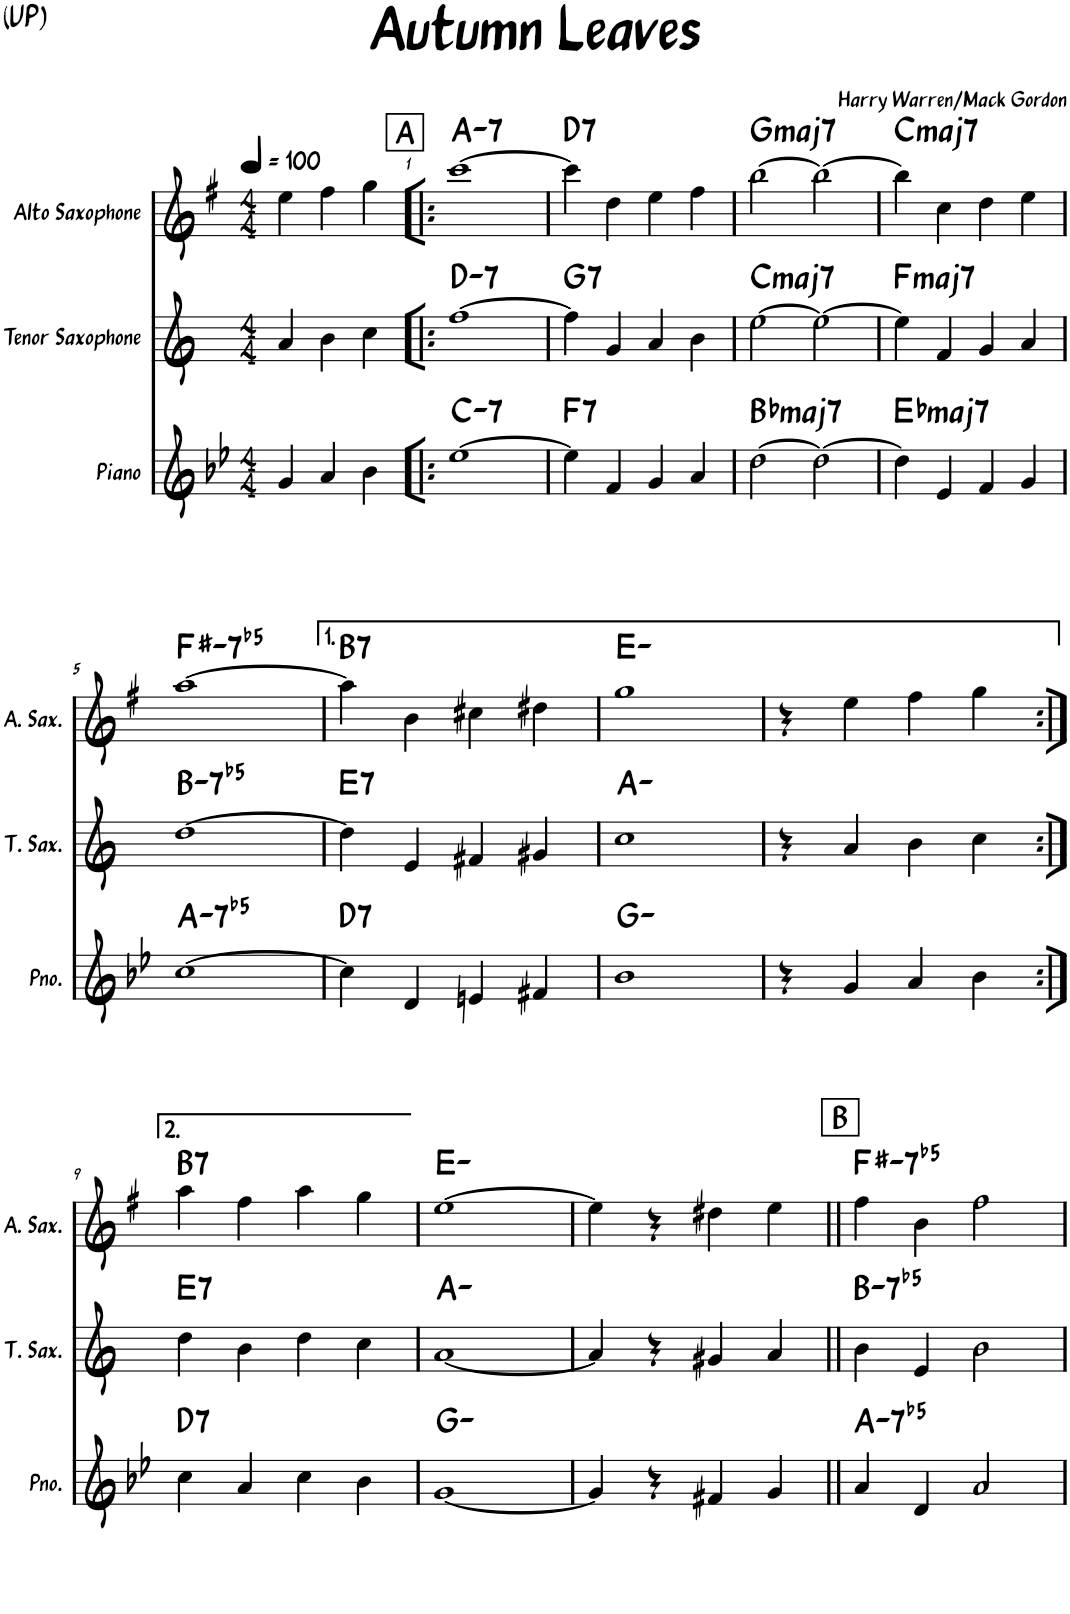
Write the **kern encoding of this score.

**kern	**harte	**kern	**harte	**kern	**harte
*part3	*part3	*part2	*part2	*part1	*part1
*staff3	*	*staff2	*	*staff1	*
*I"Piano	*	*I"Tenor Saxophone	*	*I"Alto Saxophone	*
*I'Pno.	*	*I'T. Sax.	*	*I'A. Sax.	*
*clefG2	*	*clefG2	*	*clefG2	*
*	*	*Trd8c14	*	*Trd5c9	*
*k[b-e-]	*	*k[]	*	*k[f#]	*
*M4/4	*	*M4/4	*	*M4/4	*
*MM100	*	*MM100	*	*MM100	*
=	=	=	=	=	=
4g/	.	4a/	.	4ee\	.
4a/	.	4b\	.	4ff#\	.
4b-\	.	4cc\	.	4gg\	.
!!LO:REH:place=s1:a:B:rj:fs=14:t=A
=1!|:	=1!|:	=1!|:	=1!|:	=1!|:	=1!|:
!	!LO:H:kt=7	!	!LO:H:kt=7	!	!LO:H:kt=7
[1ee-	C:min7	[1ff	D:min7	[1ccc	A:min7
=2	=2	=2	=2	=2	=2
!	!LO:H:kt=7	!	!LO:H:kt=7	!	!LO:H:kt=7
4ee-\]	F:7	4ff\]	G:7	4ccc\]	D:7
4f/	.	4g/	.	4dd\	.
4g/	.	4a/	.	4ee\	.
4a/	.	4b\	.	4ff#\	.
=3	=3	=3	=3	=3	=3
!	!LO:H:kt=maj7	!	!LO:H:kt=maj7	!	!LO:H:kt=maj7
[2dd\	Bb:maj7	[2ee\	C:maj7	[2bb\	G:maj7
2dd\_	.	2ee\_	.	2bb\_	.
=4	=4	=4	=4	=4	=4
!	!LO:H:kt=maj7	!	!LO:H:kt=maj7	!	!LO:H:kt=maj7
4dd\]	Eb:maj7	4ee\]	F:maj7	4bb\]	C:maj7
4e-/	.	4f/	.	4cc\	.
4f/	.	4g/	.	4dd\	.
4g/	.	4a/	.	4ee\	.
!!LO:LB:g=z
=5	=5	=5	=5	=5	=5
!	!LO:H:kt=-7b5	!	!LO:H:kt=-7b5	!	!LO:H:kt=-7b5
[1cc	A:hdim7	[1dd	B:hdim7	[1aa	F#:hdim7
=6	=6	=6	=6	=6	=6
!	!LO:H:kt=7	!	!LO:H:kt=7	!	!LO:H:kt=7
4cc\]	D:7	4dd\]	E:7	4aa\]	B:7
4d/	.	4e/	.	4b\	.
4en/	.	4f#X/	.	4cc#X\	.
4f#X/	.	4g#X/	.	4dd#X\	.
=7	=7	=7	=7	=7	=7
1b-	G:min	1cc	A:min	1gg	E:min
=8	=8	=8	=8	=8	=8
4r	.	4r	.	4r	.
4g/	.	4a/	.	4ee\	.
4a/	.	4b\	.	4ff#\	.
4b-\	.	4cc\	.	4gg\	.
!!LO:LB:g=z
=9:|!	=9:|!	=9:|!	=9:|!	=9:|!	=9:|!
!	!LO:H:kt=7	!	!LO:H:kt=7	!	!LO:H:kt=7
4cc\	D:7	4dd\	E:7	4aa\	B:7
4a/	.	4b\	.	4ff#\	.
4cc\	.	4dd\	.	4aa\	.
4b-\	.	4cc\	.	4gg\	.
=10	=10	=10	=10	=10	=10
[1g	G:min	[1a	A:min	[1ee	E:min
=11	=11	=11	=11	=11	=11
4g/]	.	4a/]	.	4ee\]	.
4r	.	4r	.	4r	.
4f#X/	.	4g#X/	.	4dd#X\	.
4g/	.	4a/	.	4ee\	.
!!LO:REH:place=s1:a:B:rj:fs=14:t=B
=12||	=12||	=12||	=12||	=12||	=12||
!	!LO:H:kt=-7b5	!	!LO:H:kt=-7b5	!	!LO:H:kt=-7b5
4a/	A:hdim7	4b\	B:hdim7	4ff#\	F#:hdim7
4d/	.	4e/	.	4b\	.
2a/	.	2b\	.	2ff#\	.
=	=	=	=	=	=
*-	*-	*-	*-	*-	*-
